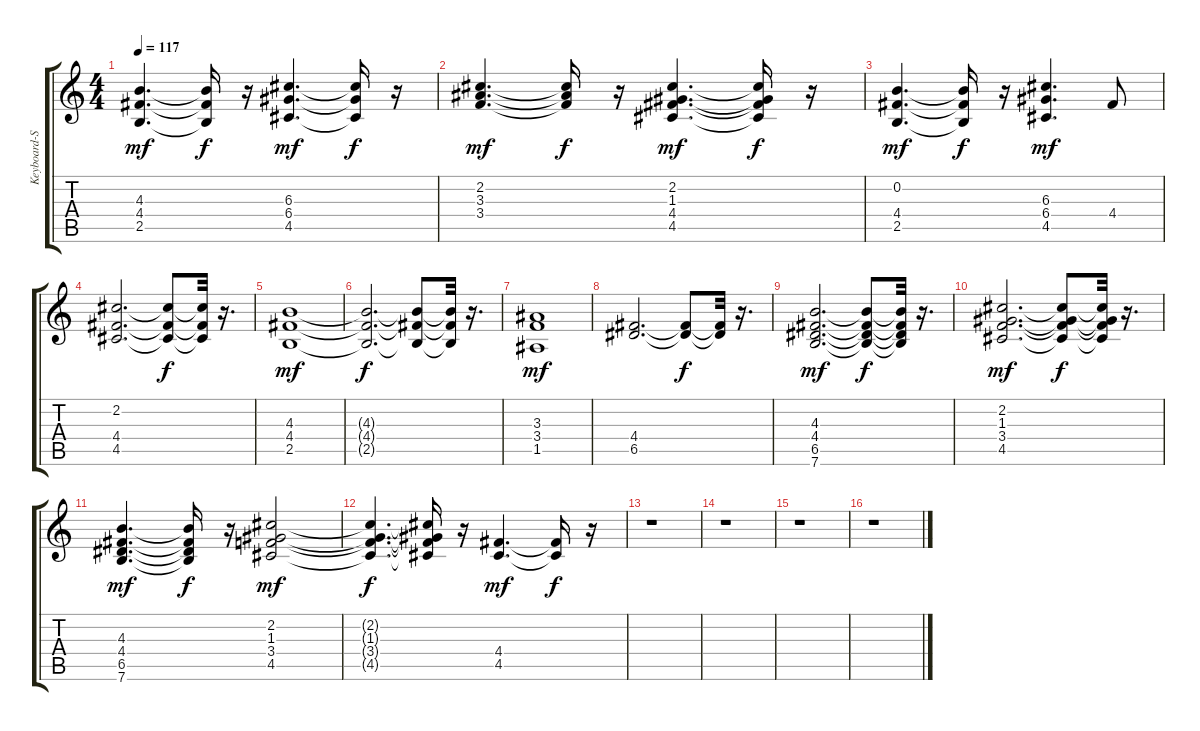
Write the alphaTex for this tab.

\track ("Keyboard-String(background)" "Keyboard-S") {instrument acousticguitarsteel}
\staff {score tabs}
\tuning (E4 B3 G3 D3 A2 E2) {hide}
\ts (4 4)
\tempo 117
\clef g2
\ks c
(4.3 4.4 2.5).4{d dy mf} (4.3{t} 4.4{t} 2.5{t}).16{dy f} r.16 (6.3 6.4 4.5).4{d dy mf} (6.3{t} 6.4{t} 4.5{t}).16{dy f} r.16 |
(2.2 3.3 3.4).4{d dy mf} (2.2{t} 3.3{t} 3.4{t}).16{dy f} r.16 (2.2 1.3 4.4 4.5).4{d dy mf} (2.2{t} 1.3{t} 4.4{t} 4.5{t}).16{dy f} r.16 |
(0.2 4.4 2.5).4{d dy mf} (0.2{t} 4.4{t} 2.5{t}).16{dy f} r.16 (6.3 6.4 4.5).4{d dy mf} 4.4.8 |
(2.2 4.4 4.5).2{d} (2.2{t} 4.4{t} 4.5{t}).8{dy f} (2.2{t} 4.4{t} 4.5{t}).32 r.16{d} |
(4.3 4.4 2.5).1{dy mf} |
(4.3{t} 4.4{t} 2.5{t}).2{d dy f} (4.3{t} 4.4{t} 2.5{t}).8 (4.3{t} 4.4{t} 2.5{t}).32 r.16{d} |
(3.3 3.4 1.5).1{dy mf} |
(4.4 6.5).2{d} (4.4{t} 6.5{t}).8{dy f} (4.4{t} 6.5{t}).32 r.16{d} |
(4.3 4.4 6.5 7.6).2{d dy mf} (4.3{t} 4.4{t} 6.5{t} 7.6{t}).8{dy f} (4.3{t} 4.4{t} 6.5{t} 7.6{t}).32 r.16{d} |
(2.2 1.3 3.4 4.5).2{d dy mf} (2.2{t} 1.3{t} 3.4{t} 4.5{t}).8{dy f} (2.2{t} 1.3{t} 3.4{t} 4.5{t}).32 r.16{d} |
(4.3 4.4 6.5 7.6).4{d dy mf} (4.3{t} 4.4{t} 6.5{t} 7.6{t}).16{dy f} r.16 (2.2 1.3 3.4 4.5).2{dy mf} |
(2.2{t} 1.3{t} 3.4{t} 4.5{t}).4{d dy f} (2.2{t} 1.3{t} 3.4{t} 4.5{t}).16 r.16 (4.4 4.5).4{d dy mf} (4.4{t} 4.5{t}).16{dy f} r.16 |
r.1 |
r.1 |
r.1 |
r.1
